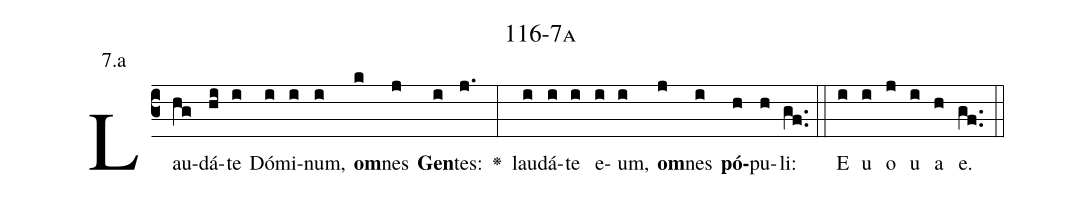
name: 116-7a;
annotation: 7.a;
%%
(c3)Lau(hg)dá(hi)te(i) Dó(i)mi(i)num,(i) <b>om</b>(k)nes(j) <b>Gen</b>(i)tes:(j.) <v>\greheightstar</v>(:) lau(i)dá(i)te(i) e(i)um,(i) <b>om</b>(j)nes(i) <b>pó</b>(h)pu(h)li:(gf..) (::) E(i) u(i) o(j) u(i) a(h) e.(gf..) (::)
